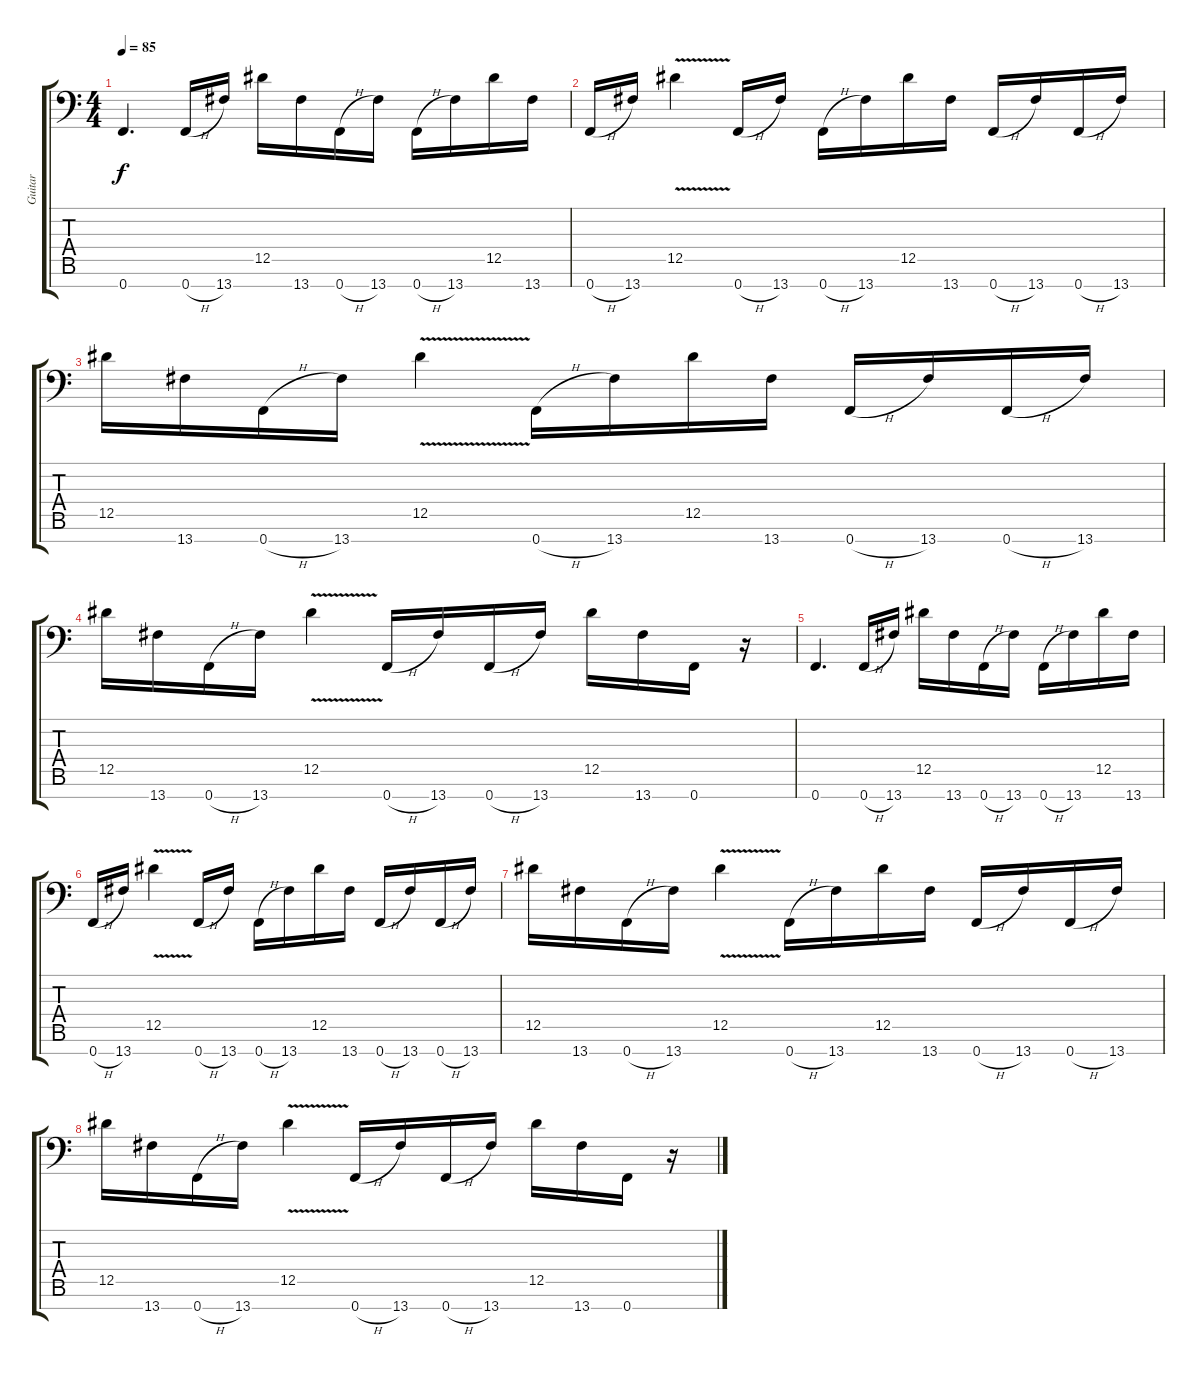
\track ("Guitar" "Guitar") {instrument distortionguitar}
\staff {score tabs}
\tuning (Bb3 Gb3 Db3 Ab2 Eb2 Bb1 F1) {hide}
\ts (4 4)
\tempo 85
\clef f4
\ks c
0.7.4{d dy f} 0.7{h}.16 13.7.16 12.5.16 13.7.16 0.7{h}.16 13.7.16 0.7{h}.16 13.7.16 12.5.16 13.7.16 |
0.7{h}.16 13.7.16 12.5{v}.4 0.7{h}.16 13.7.16 0.7{h}.16 13.7.16 12.5.16 13.7.16 0.7{h}.16 13.7.16 0.7{h}.16 13.7.16 |
12.5.16 13.7.16 0.7{h}.16 13.7.16 12.5{v}.4 0.7{h}.16 13.7.16 12.5.16 13.7.16 0.7{h}.16 13.7.16 0.7{h}.16 13.7.16 |
12.5.16 13.7.16 0.7{h}.16 13.7.16 12.5{v}.4 0.7{h}.16 13.7.16 0.7{h}.16 13.7.16 12.5.16 13.7.16 0.7.16 r.16 |
0.7.4{d} 0.7{h}.16 13.7.16 12.5.16 13.7.16 0.7{h}.16 13.7.16 0.7{h}.16 13.7.16 12.5.16 13.7.16 |
0.7{h}.16 13.7.16 12.5{v}.4 0.7{h}.16 13.7.16 0.7{h}.16 13.7.16 12.5.16 13.7.16 0.7{h}.16 13.7.16 0.7{h}.16 13.7.16 |
12.5.16 13.7.16 0.7{h}.16 13.7.16 12.5{v}.4 0.7{h}.16 13.7.16 12.5.16 13.7.16 0.7{h}.16 13.7.16 0.7{h}.16 13.7.16 |
12.5.16 13.7.16 0.7{h}.16 13.7.16 12.5{v}.4 0.7{h}.16 13.7.16 0.7{h}.16 13.7.16 12.5.16 13.7.16 0.7.16 r.16
